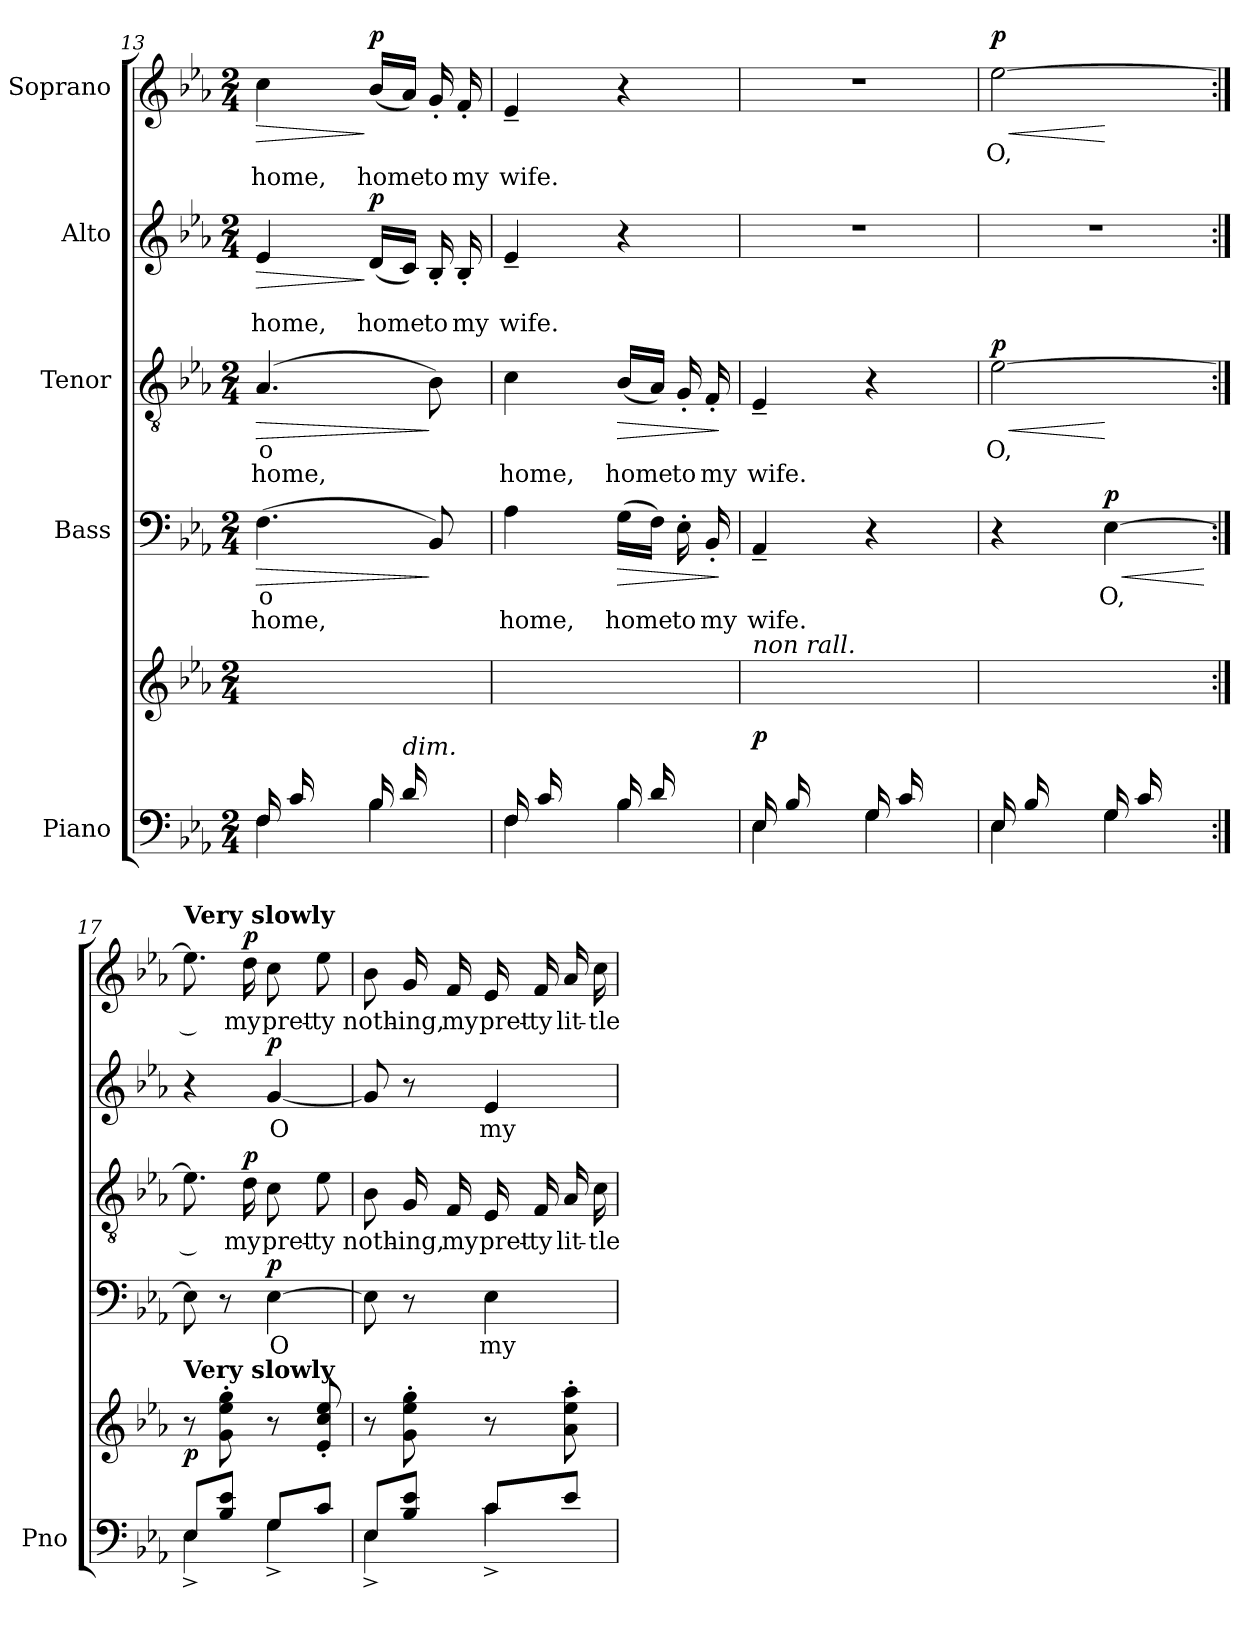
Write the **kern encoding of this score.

**kern	**kern	**dynam	**kern	**text	**text	**dynam	**kern	**text	**text	**dynam	**kern	**text	**text	**dynam	**kern	**text	**text	**dynam
*part5	*part5	*part5	*part4	*part4	*part4	*part4	*part3	*part3	*part3	*part3	*part2	*part2	*part2	*part2	*part1	*part1	*part1	*part1
*staff6	*staff5	*staff5/6	*staff4	*staff4	*staff4	*staff4	*staff3	*staff3	*staff3	*staff3	*staff2	*staff2	*staff2	*staff2	*staff1	*staff1	*staff1	*staff1
*I"Piano	*	*	*I"Bass	*	*	*	*I"Tenor	*	*	*	*I"Alto	*	*	*	*I"Soprano	*	*	*
*I'Pno	*	*	*	*	*	*	*	*	*	*	*	*	*	*	*	*	*	*
*clefF4	*clefG2	*	*clefF4	*	*	*	*clefGv2	*	*	*	*clefG2	*	*	*	*clefG2	*	*	*
*k[b-e-a-]	*k[b-e-a-]	*	*k[b-e-a-]	*	*	*	*k[b-e-a-]	*	*	*	*k[b-e-a-]	*	*	*	*k[b-e-a-]	*	*	*
*M2/4	*M2/4	*	*M2/4	*	*	*	*M2/4	*	*	*	*M2/4	*	*	*	*M2/4	*	*	*
=13	=13	=13	=13	=13	=13	=13	=13	=13	=13	=13	=13	=13	=13	=13	=13	=13	=13	=13
*^	*	*	*	*	*	*	*	*	*	*	*	*	*	*	*	*	*	*
!	!	!	!	!	!LO:LY:b	!LO:LY:b	!LO:HP:b	!	!LO:LY:b	!LO:LY:b	!LO:HP:b	!	!	!LO:LY:b	!LO:HP:b	!	!	!LO:LY:b	!LO:HP:b
(>16F/LL	4F\	8ryy	.	(<4.F\	o	home,	>	(<4.A-/	o	home,	>	4e-/	.	home,	>	4cc\	.	home,	>
16c/	.	.	.	.	.	.	.	.	.	.	.	.	.	.	.	.	.	.	.
8ryy	.	16e-\	.	.	.	.	.	.	.	.	.	.	.	.	.	.	.	.	.
.	.	16a-\ 16ee-\JJ)	.	.	.	.	.	.	.	.	.	.	.	.	.	.	.	.	.
!	!	!	!	!	!	!	!	!	!	!	!	!	!	!LO:LY:b	!LO:DY:n=1:a	!	!	!LO:LY:b	!LO:DY:n=1:a
(>16B-/LL	4B-\	16ryy	.	.	.	.	.	.	.	.	.	(<16d/LL	.	home	] p	(<16b-/LL	.	home	] p
!	!	!LO:TX:b:i:t=dim.	!	!	!	!	!	!	!	!	!	!	!	!	!	!	!	!	!
16d/	.	16ryy	.	.	.	.	.	.	.	.	.	16c/JJ)	.	.	.	16a-/JJ)	.	.	.
!	!	!	!	!	!	!	!	!	!	!	!	!	!	!LO:LY:b	!	!	!	!LO:LY:b	!
8ryy	.	16a-\	.	8BB-/)	.	.	]	8B-\)	.	.	]	16B-'/	.	to	.	16g'/	.	to	.
!	!	!	!	!	!	!	!	!	!	!	!	!	!	!LO:LY:b	!	!	!	!LO:LY:b	!
.	.	16b-\ 16ff\JJ)	.	.	.	.	.	.	.	.	.	16B-'/	.	my	.	16f'/	.	my	.
=14	=14	=14	=14	=14	=14	=14	=14	=14	=14	=14	=14	=14	=14	=14	=14	=14	=14	=14	=14
!	!	!	!	!	!	!LO:LY:b	!	!	!	!LO:LY:b	!	!	!	!LO:LY:b	!	!	!	!LO:LY:b	!
(>16F/LL	4F\	8ryy	.	4A-\	.	home,	.	4c\	.	home,	.	4e-~/	.	wife.	.	4e-~/	.	wife.	.
16c/	.	.	.	.	.	.	.	.	.	.	.	.	.	.	.	.	.	.	.
8ryy	.	16e-\	.	.	.	.	.	.	.	.	.	.	.	.	.	.	.	.	.
.	.	16a-\ 16ee-\JJ)	.	.	.	.	.	.	.	.	.	.	.	.	.	.	.	.	.
!	!	!	!	!	!	!LO:LY:b	!LO:HP:b	!	!	!LO:LY:b	!LO:HP:b	!	!	!	!	!	!	!	!
(>16B-/LL	4B-\	8ryy	.	(>16G\LL	.	home	>	(<16B-/LL	.	home	>	4r	.	.	.	4r	.	.	.
16d/	.	.	.	16F\JJ)	.	.	.	16A-/JJ)	.	.	.	.	.	.	.	.	.	.	.
!	!	!	!	!	!	!LO:LY:b	!	!	!	!LO:LY:b	!	!	!	!	!	!	!	!	!
8ryy	.	16a-\	.	16E-'\	.	to	.	16G'/	.	to	.	.	.	.	.	.	.	.	.
!	!	!	!	!	!	!LO:LY:b	!	!	!	!LO:LY:b	!	!	!	!	!	!	!	!	!
.	.	16b-\ 16ff\JJ)	.	16BB-'/	.	my	.	16F'/	.	my	.	.	.	.	.	.	.	.	.
*v	*v	*	*	*	*	*	*	*	*	*	*	*	*	*	*	*	*	*	*
.	.	.	.	.	.	]	.	.	.	]	.	.	.	.	.	.	.	.
=15	=15	=15	=15	=15	=15	=15	=15	=15	=15	=15	=15	=15	=15	=15	=15	=15	=15	=15
*^	*	*	*	*	*	*	*	*	*	*	*	*	*	*	*	*	*	*
!	!	!LO:TX:a:i:t=non rall.	!	!	!	!	!	!	!	!	!	!	!	!	!	!	!	!	!
!	!	!	!LO:DY:b	!	!	!LO:LY:b	!	!	!	!LO:LY:b	!	!	!	!	!	!	!	!	!
(>16E-/LL	4E-\	8ryy	p	4AA-~/	.	wife.	.	4E-~/	.	wife.	.	2r	.	.	.	2r	.	.	.
16B-/	.	.	.	.	.	.	.	.	.	.	.	.	.	.	.	.	.	.	.
8ryy	.	16g\	.	.	.	.	.	.	.	.	.	.	.	.	.	.	.	.	.
.	.	16ee-\ 16gg\JJ)	.	.	.	.	.	.	.	.	.	.	.	.	.	.	.	.	.
(>16G/LL	4G\	8ryy	.	4r	.	.	.	4r	.	.	.	.	.	.	.	.	.	.	.
16c/	.	.	.	.	.	.	.	.	.	.	.	.	.	.	.	.	.	.	.
8ryy	.	16e-\	.	.	.	.	.	.	.	.	.	.	.	.	.	.	.	.	.
.	.	16cc\ 16ee-\JJ)	.	.	.	.	.	.	.	.	.	.	.	.	.	.	.	.	.
=16	=16	=16	=16	=16	=16	=16	=16	=16	=16	=16	=16	=16	=16	=16	=16	=16	=16	=16	=16
!	!	!	!	!	!	!	!	!	!LO:LY:b	!	!LO:HP:b	!	!	!	!	!	!LO:LY:b	!	!LO:HP:b
*	*	*	*	*	*	*	*	*^	*	*	*	*	*	*	*	*^	*	*	*
!	!	!	!	!	!	!	!	!	!	!	!	!LO:DY:n=1:a	!	!	!	!	!	!	!	!	!LO:DY:n=1:a
(>16E-/LL	4E-\	8ryy	.	4r	.	.	.	[2e-\	4ryy	O,	.	< p	2r	.	.	.	[2ee-\	4ryy	O,	.	< p
16B-/	.	.	.	.	.	.	.	.	.	.	.	.	.	.	.	.	.	.	.	.	.
8ryy	.	16g\	.	.	.	.	.	.	.	.	.	.	.	.	.	.	.	.	.	.	.
.	.	16ee-\ 16gg\JJ)	.	.	.	.	.	.	.	.	.	.	.	.	.	.	.	.	.	.	.
!	!	!	!	!	!LO:LY:b	!	!LO:HP:b	!	!	!	!	!	!	!	!	!	!	!	!	!	!
!	!	!	!	!	!	!	!LO:DY:n=1:a	!	!	!	!	!	!	!	!	!	!	!	!	!	!
(>16G/LL	4G\	8ryy	.	[4E-\	O,	.	< p	.	4ryy	.	.	[	.	.	.	.	.	4ryy	.	.	[
16c/	.	.	.	.	.	.	.	.	.	.	.	.	.	.	.	.	.	.	.	.	.
8ryy	.	16e-\	.	.	.	.	.	.	.	.	.	.	.	.	.	.	.	.	.	.	.
.	.	16cc\ 16ee-\JJ)	.	.	.	.	.	.	.	.	.	.	.	.	.	.	.	.	.	.	.
*v	*v	*	*	*	*	*	*	*v	*v	*	*	*	*	*	*	*	*v	*v	*	*	*
.	.	.	.	.	.	[	.	.	.	.	.	.	.	.	.	.	.	.
!!LO:PB:g=z
=17:|!	=17:|!	=17:|!	=17:|!	=17:|!	=17:|!	=17:|!	=17:|!	=17:|!	=17:|!	=17:|!	=17:|!	=17:|!	=17:|!	=17:|!	=17:|!	=17:|!	=17:|!	=17:|!
*^	*	*	*	*	*	*	*	*	*	*	*	*	*	*	*	*	*	*
!	!	!	!	!	!	!	!	!	!	!	!	!	!	!	!	!LO:TX:a:B:t=Very slowly	!	!	!
!	!	!LO:TX:a:B:t=Very slowly	!	!	!	!	!	!	!	!	!	!	!	!	!	!	!	!	!
!	!	!	!LO:DY:b	!	!	!	!	!	!LO:LY:b	!	!	!	!	!	!	!	!LO:LY:b	!	!
8E-/L	4E-^\	8r	p	8E-\]	.	.	.	8.e-\]	__	.	.	4r	.	.	.	8.ee-\]	__	.	.
8B-/ 8e-/J	.	8g\' 8ee-\' 8gg\'	.	8r	.	.	.	.	.	.	.	.	.	.	.	.	.	.	.
*	*	*	*	*	*	*	*	*	*	*	*	*	*	*	*	*MM62	*	*	*
!	!	!	!	!	!	!	!	!	!LO:LY:b	!	!LO:DY:a	!	!	!	!	!	!LO:LY:b	!	!LO:DY:a
.	.	.	.	.	.	.	.	16d\	my	.	p	.	.	.	.	16dd\	my	.	p
!	!	!	!	!	!LO:LY:b	!	!LO:DY:a	!	!LO:LY:b	!	!	!	!LO:LY:b	!	!LO:DY:a	!	!LO:LY:b	!	!
8G/L	4G^\	8r	.	[4E-\	O	.	p	8c\	pret-	.	.	[4g/	O	.	p	8cc\	pret-	.	.
!	!	!	!	!	!	!	!	!	!LO:LY:b	!	!	!	!	!	!	!	!LO:LY:b	!	!
8c/J	.	8e-/' 8cc/' 8ee-/'	.	.	.	.	.	8e-\	-ty	.	.	.	.	.	.	8ee-\	-ty	.	.
=18	=18	=18	=18	=18	=18	=18	=18	=18	=18	=18	=18	=18	=18	=18	=18	=18	=18	=18	=18
!	!	!	!	!	!	!	!	!	!LO:LY:b	!	!	!	!	!	!	!	!LO:LY:b	!	!
8E-/L	4E-^\	8r	.	8E-\]	.	.	.	8B-\	noth-	.	.	8g/]	.	.	.	8b-\	noth-	.	.
!	!	!	!	!	!	!	!	!	!LO:LY:b	!	!	!	!	!	!	!	!LO:LY:b	!	!
8B-/ 8e-/J	.	8g\' 8ee-\' 8gg\'	.	8r	.	.	.	16G/	-ing,	.	.	8r	.	.	.	16g/	-ing,	.	.
!	!	!	!	!	!	!	!	!	!LO:LY:b	!	!	!	!	!	!	!	!LO:LY:b	!	!
.	.	.	.	.	.	.	.	16F/	my	.	.	.	.	.	.	16f/	my	.	.
!	!	!	!	!	!LO:LY:b	!	!	!	!LO:LY:b	!	!	!	!LO:LY:b	!	!	!	!LO:LY:b	!	!
8c/L	4c^\	8r	.	4E-\	my	.	.	16E-/	pret-	.	.	4e-/	my	.	.	16e-/	pret-	.	.
!	!	!	!	!	!	!	!	!	!LO:LY:b	!	!	!	!	!	!	!	!LO:LY:b	!	!
.	.	.	.	.	.	.	.	16F/	-ty	.	.	.	.	.	.	16f/	-ty	.	.
!	!	!	!	!	!	!	!	!	!LO:LY:b	!	!	!	!	!	!	!	!LO:LY:b	!	!
8e-/J	.	8a-\' 8ee-\' 8aa-\'	.	.	.	.	.	16A-/	lit-	.	.	.	.	.	.	16a-/	lit-	.	.
!	!	!	!	!	!	!	!	!	!LO:LY:b	!	!	!	!	!	!	!	!LO:LY:b	!	!
.	.	.	.	.	.	.	.	16c\	-tle	.	.	.	.	.	.	16cc\	-tle	.	.
*v	*v	*	*	*	*	*	*	*	*	*	*	*	*	*	*	*	*	*	*
=	=	=	=	=	=	=	=	=	=	=	=	=	=	=	=	=	=	=
*-	*-	*-	*-	*-	*-	*-	*-	*-	*-	*-	*-	*-	*-	*-	*-	*-	*-	*-
